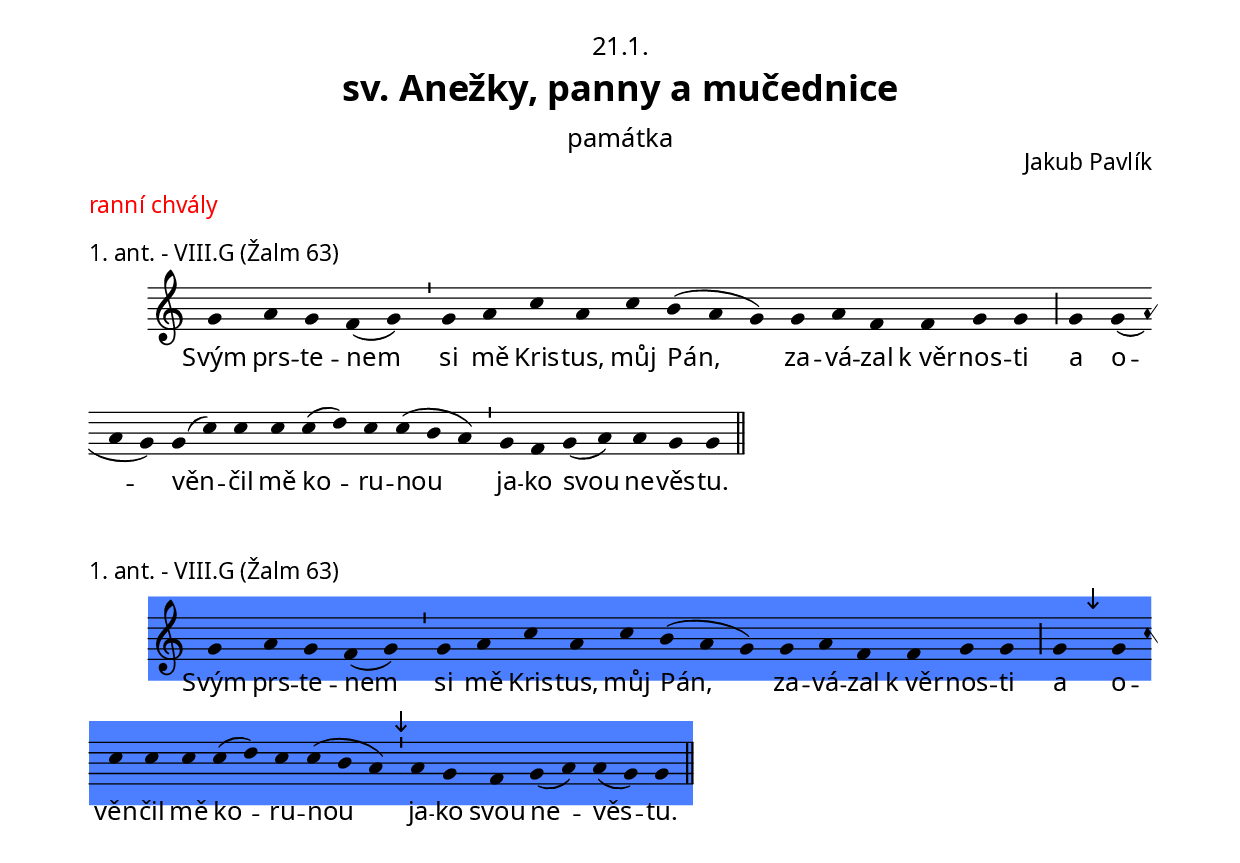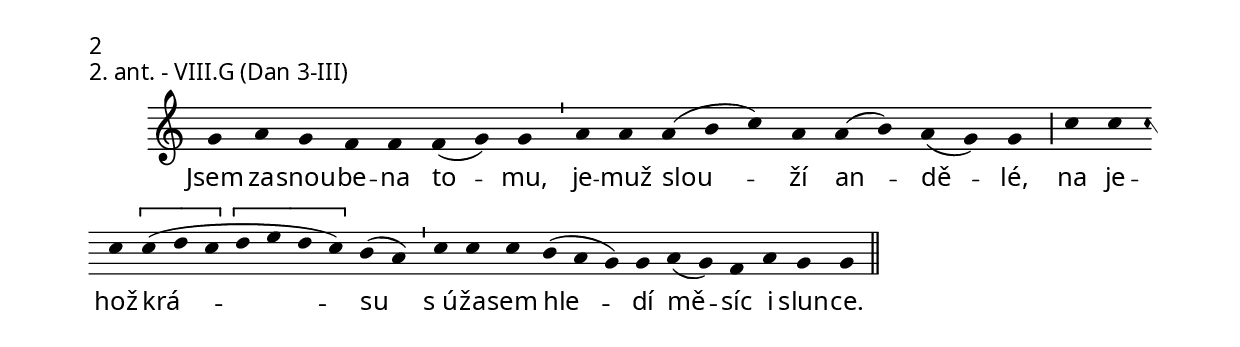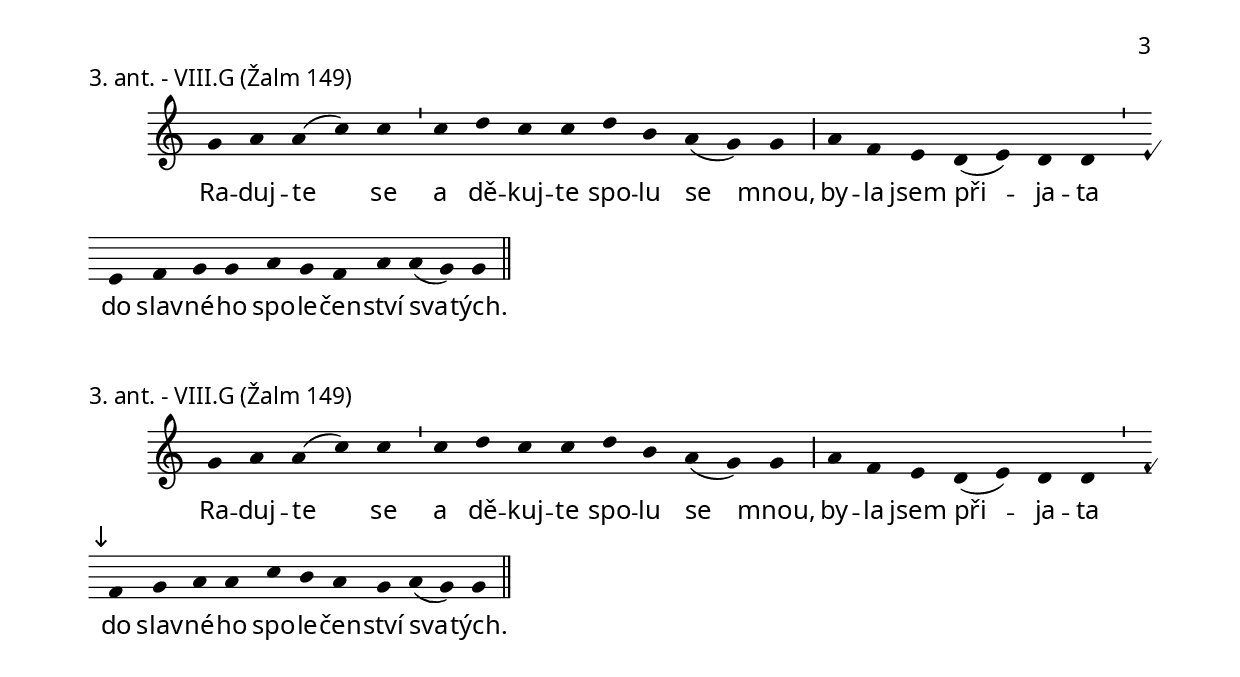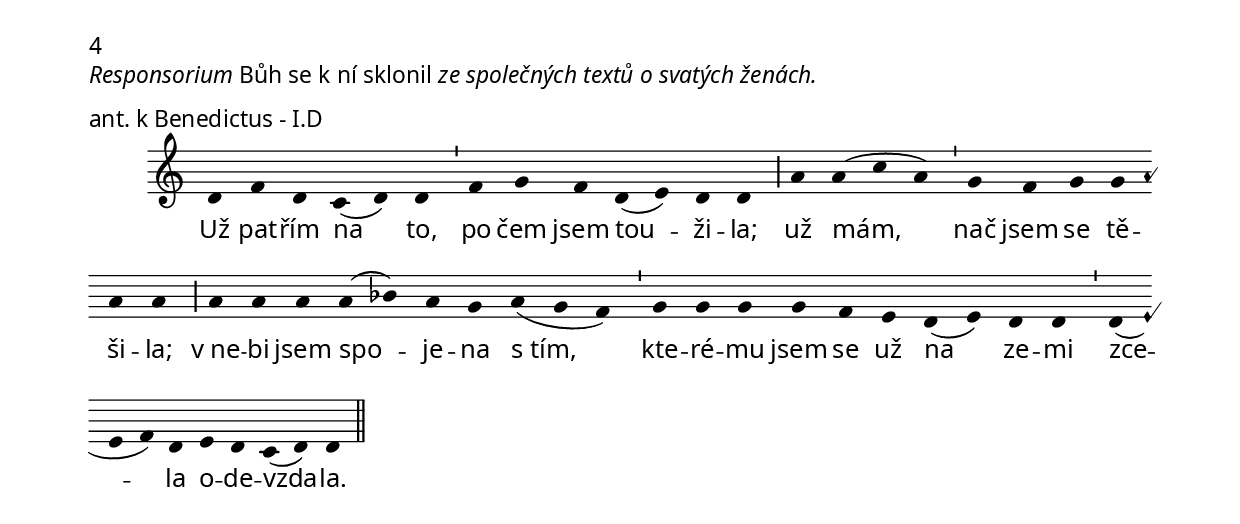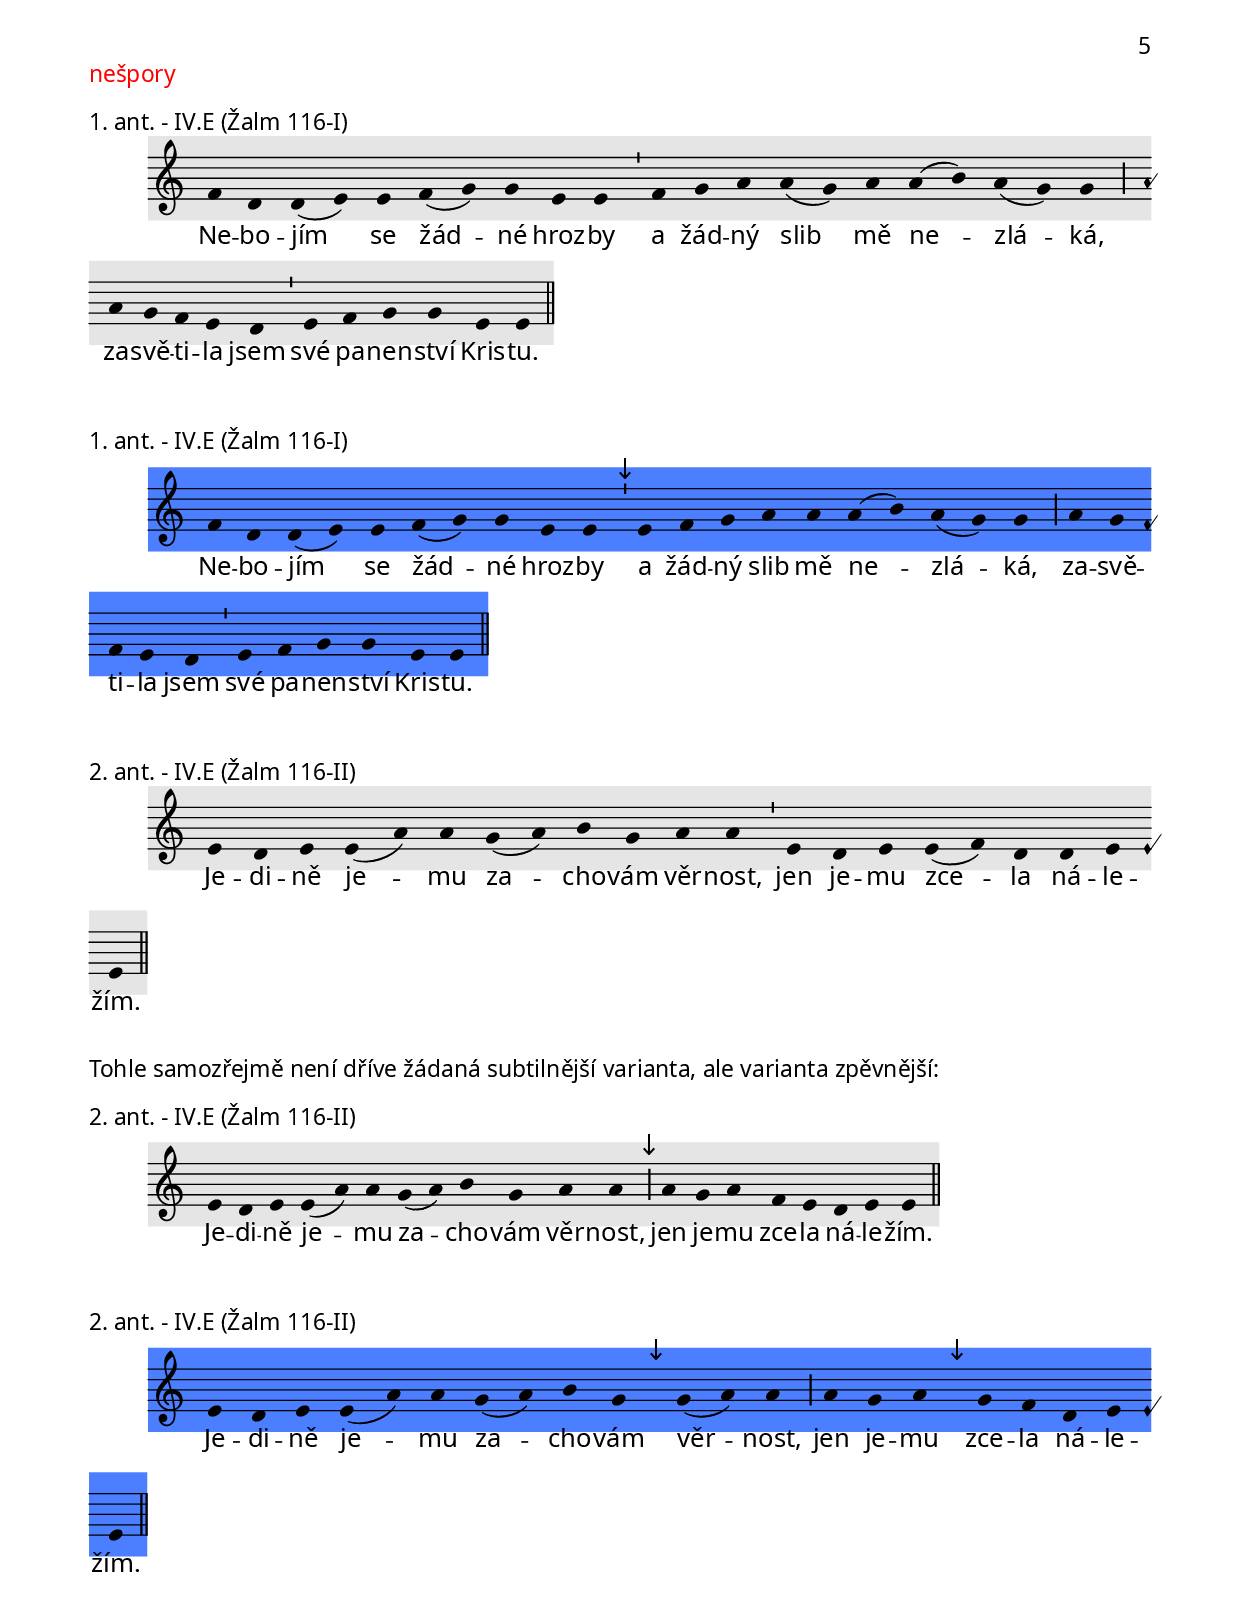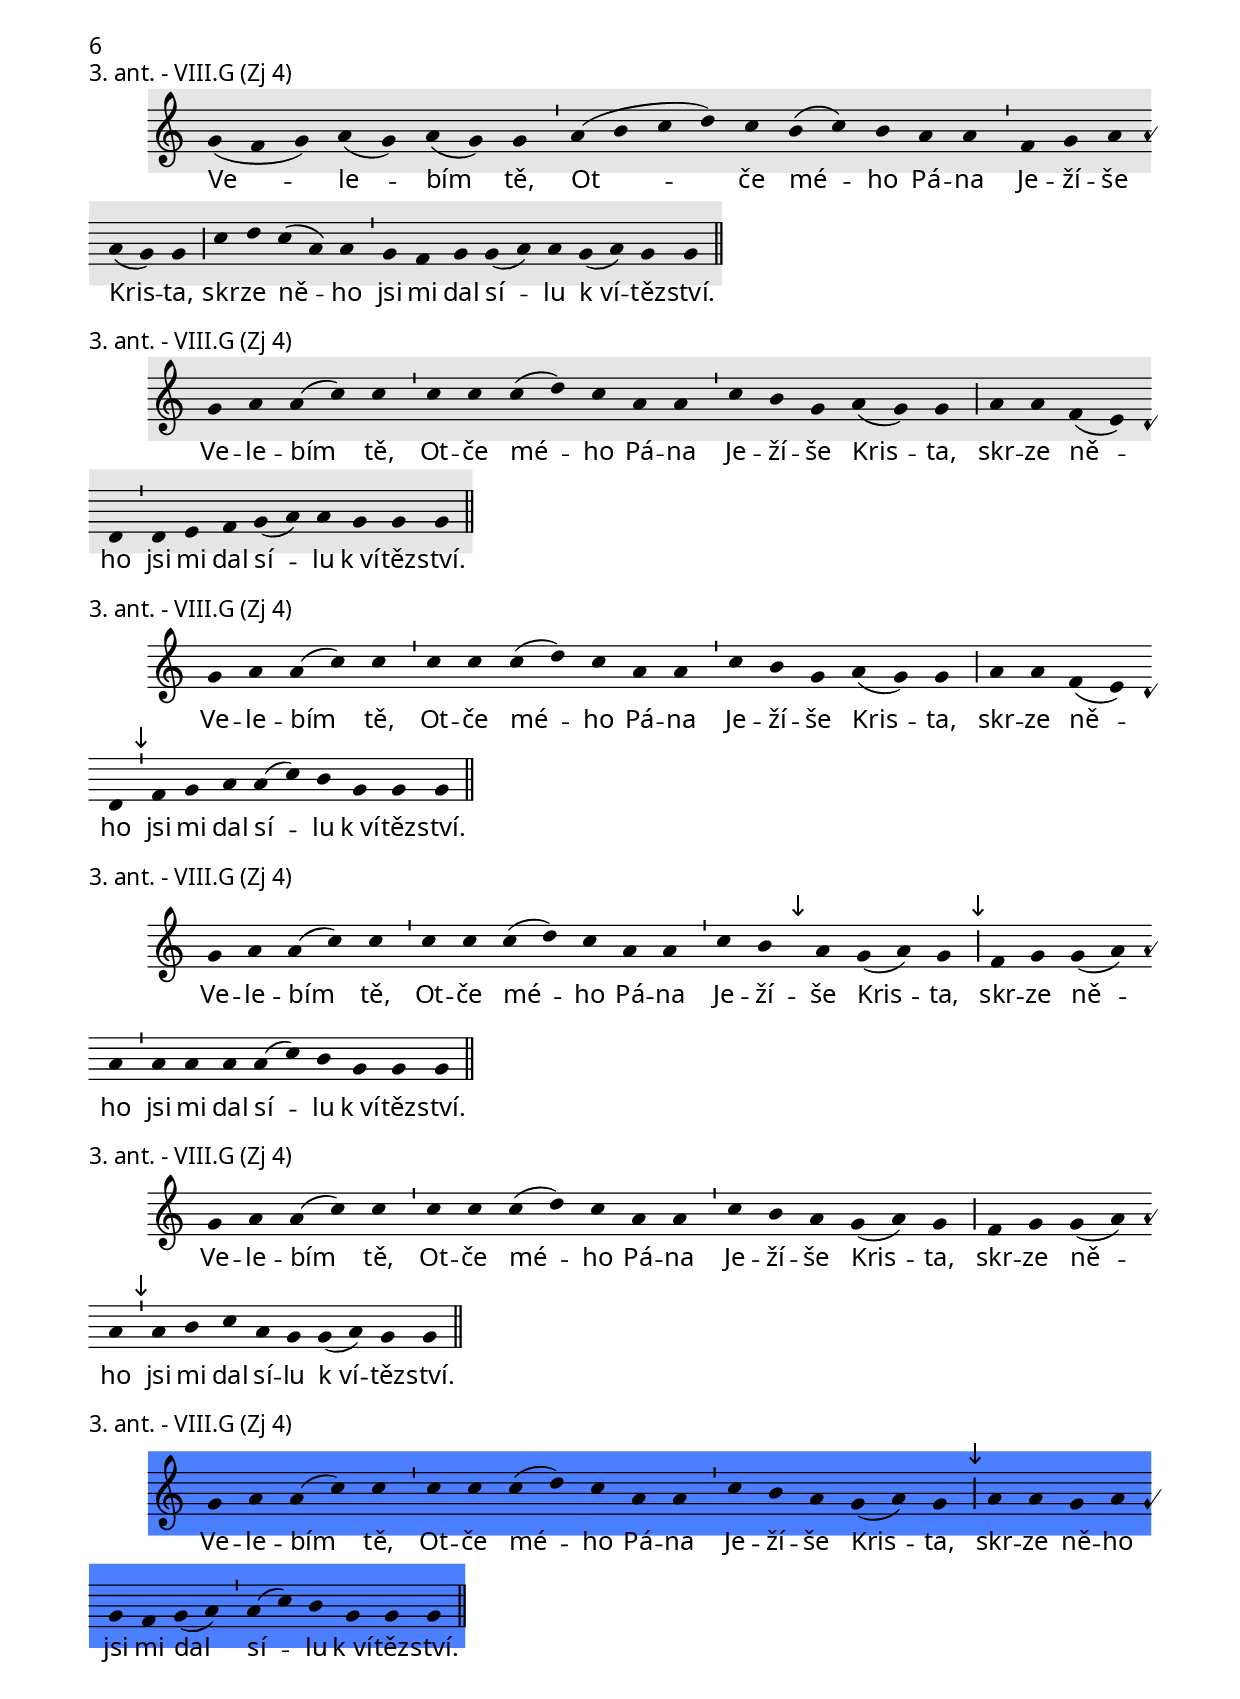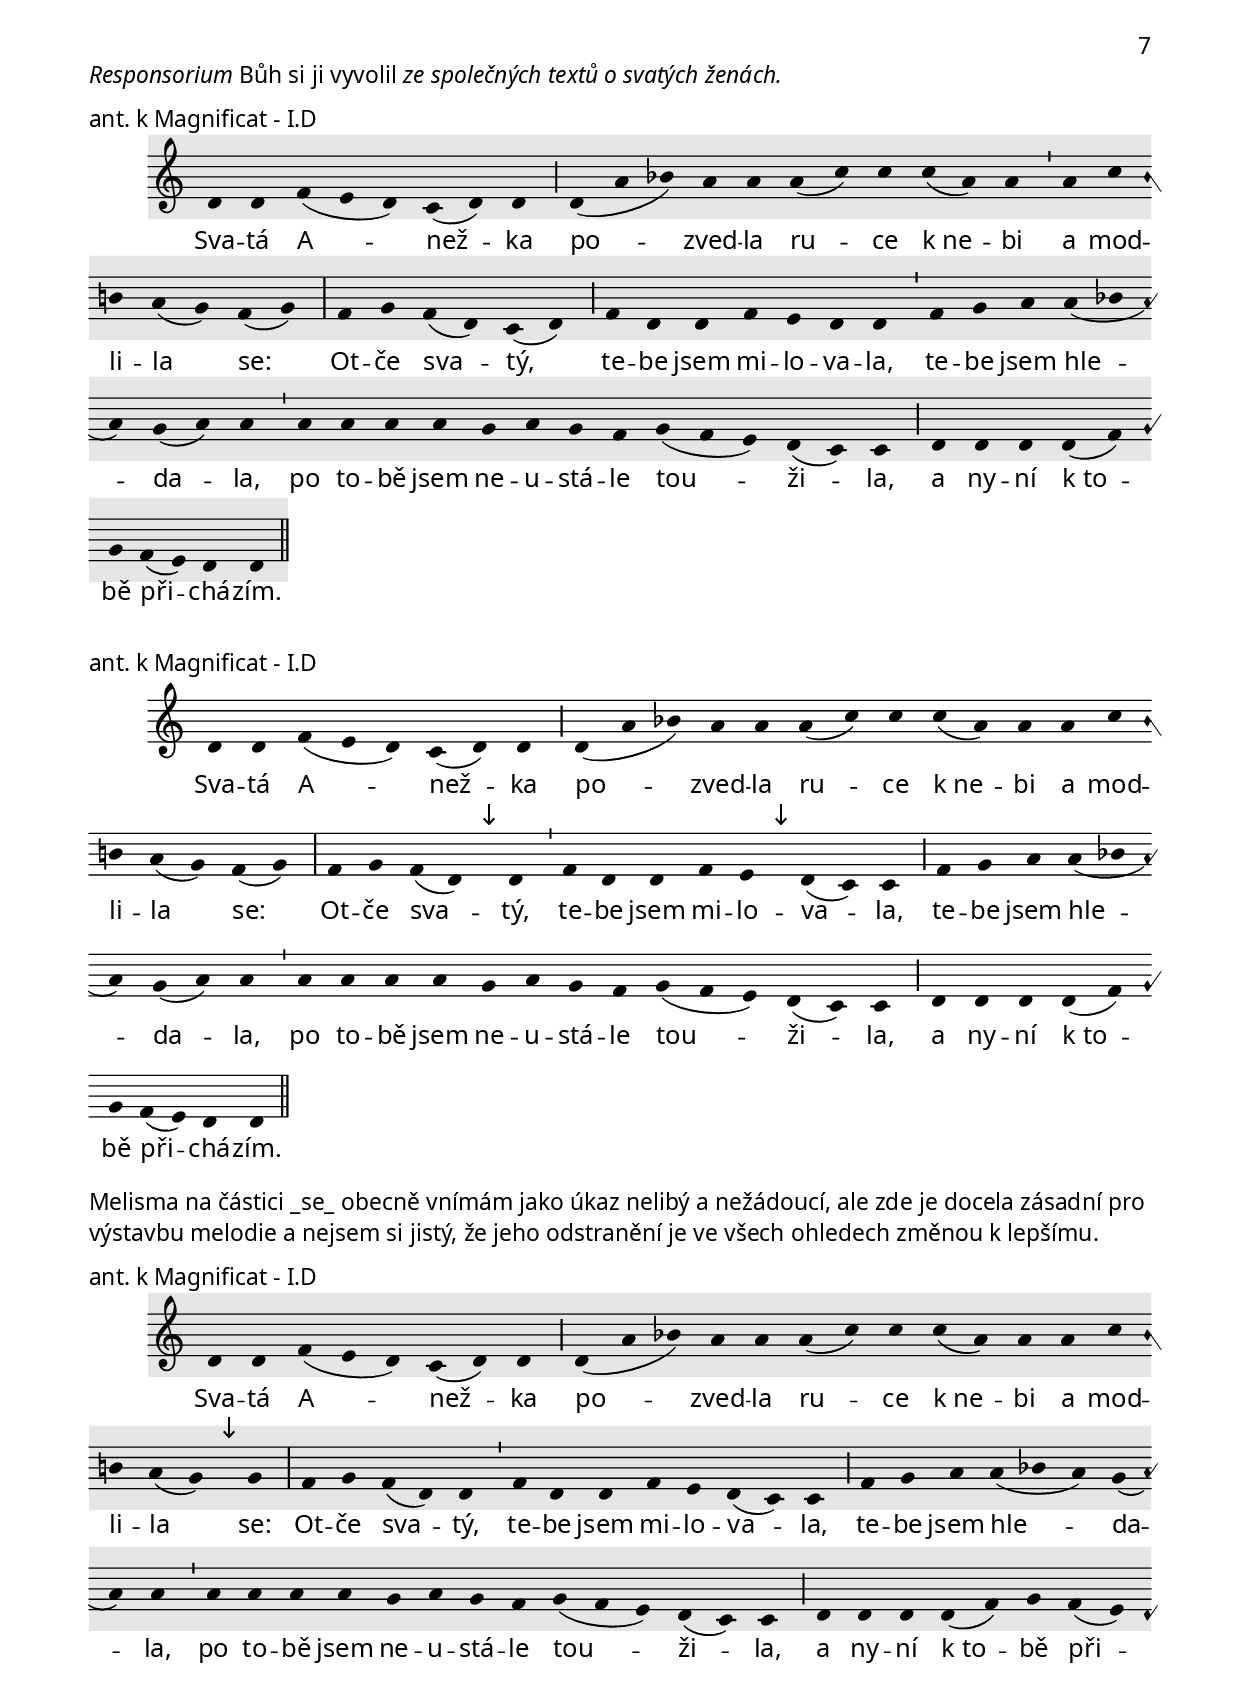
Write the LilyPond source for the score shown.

\version "2.15.40"

\include "../spolecne.ly"
\include "../dilyresponsorii.ly"

\header {
  title = \markup\titleSvatek
            "sv. Anežky, panny a mučednice"
            památka
            21.1.
  composer = "Jakub Pavlík"
}

\markup {\nadpisHodinka {"ranní chvály"}}

\score {
  \relative c'' {
    \choralniRezim
    g4 a g f( g) \barMin
    g a c a c b( a g) g a f f g g \barMaior
    g g( a g) g( c) c c c( d) c c( b a) \barMin
    g f g( a) a g g \barFinalis
  }
  \addlyrics {
    Svým prs -- te -- nem
    si mě Kris -- tus, můj Pán, za -- vá -- zal k_věr -- nos -- ti
    a o -- věn -- čil mě ko -- ru -- nou
    ja -- ko svou ne -- věs -- tu.
  }
  \header {
    quid = "1. ant."
    modus = "VIII"
    differentia = "G"
    psalmus = "Žalm 63"
    id = "rch-a1"
    piece = \markup {\sestavTitulek}
  }
}

\score {
  \relative c'' {
    \zvyraznovacModry
    \choralniRezim
    g4 a g f( g) \barMin
    g a c a c b( a g) g a f f g g \barMaior
    g \mark\sipka g c c c c( d) c c( b a) \barMin
    \mark\sipka a g f g( a) a( g) g \barFinalis
  }
  \addlyrics {
    Svým prs -- te -- nem
    si mě Kris -- tus, můj Pán, za -- vá -- zal k_věr -- nos -- ti
    a o -- věn -- čil mě ko -- ru -- nou
    ja -- ko svou ne -- věs -- tu.
  }
  \header {
    quid = "1. ant."
    modus = "VIII"
    differentia = "G"
    psalmus = "Žalm 63"
    id = "rch-a1"
    piece = \markup {\sestavTitulek}
  }
}

\pageBreak

\score {
  \relative c'' {
    \choralniRezim
    g4 a g f f f( g) g \barMin
    a a a( b c) a a( b) a( g) g \barMaior
    c c c \[ c( d c \] \[ d e d c) \] b( a) \barMin
    c c c b( a g) g a( g) f a g g \barFinalis
  }
  \addlyrics {
    Jsem za -- snou -- be -- na to -- mu,
    je -- muž slou -- ží an -- dě -- lé,
    na je -- hož krá -- su
    s_ú -- ža -- sem hle -- dí
    mě -- síc i slun -- ce.
  }
  \header {
    quid = "2. ant."
    modus = "VIII"
    differentia = "G"
    psalmus = "Dan 3-III"
    id = "rch-a2"
    piece = \markup {\sestavTitulek}
  }
}

\pageBreak

\score {
  \relative c'' {
    \choralniRezim
    g4 a a( c) c \barMin
    c d c c d b a( g) g \barMaior
    a f e d( e) d d \barMin
    e f g g a g f a a( g) g \barFinalis
  }
  \addlyrics {
    Ra -- duj -- te se
    a dě -- kuj -- te spo -- lu se mnou,
    by -- la jsem při -- ja -- ta
    do slav -- né -- ho spo -- le -- čen -- ství sva -- tých.
  }
  \header {
    quid = "3. ant."
    modus = "VIII"
    differentia = "G"
    psalmus = "Žalm 149"
    id = "rch-a3"
    piece = \markup {\sestavTitulek}
  }
}

\score {
  \relative c'' {
    \choralniRezim
    g4 a a( c) c \barMin
    c d c c d b a( g) g \barMaior
    a f e d( e) d d \barMin
    \mark\sipka f g a a c b a g a( g) g \barFinalis
  }
  \addlyrics {
    Ra -- duj -- te se
    a dě -- kuj -- te spo -- lu se mnou,
    by -- la jsem při -- ja -- ta
    do slav -- né -- ho spo -- le -- čen -- ství sva -- tých.
  }
  \header {
    quid = "3. ant."
    modus = "VIII"
    differentia = "G"
    psalmus = "Žalm 149"
    id = "rch-a3"
    piece = \markup {\sestavTitulek}
  }
}

\pageBreak

\markup\italic{
  Responsorium \upright{Bůh se k ní sklonil}
  ze společných textů o svatých ženách.
}

\score {
  \relative c' {
    \choralniRezim
    d4 f d c( d) d \barMin f g f d( e) d d \barMaior
    a' a( c a) \barMin g f g g a a \barMaior
    a a a a( bes) a g a( g f) \barMin
    g g g g f e d( e) d d \barMin
    d( e f) d e d c( d) d \barFinalis
  }
  \addlyrics {
    Už pat -- řím na to, po čem jsem tou -- ži -- la;
    už mám, nač jsem se tě -- ši -- la;
    v_ne -- bi jsem spo -- je -- na s_tím,
    kte -- ré -- mu jsem se už na ze -- mi zce -- la o -- de -- vzda -- la.
  }
  \header {
    quid = "ant. k Benedictus"
    modus = "I"
    differentia = "D"
    psalmus = ""
    id = "rch-aben"
    piece = \markup {\sestavTitulekBezZalmu}
  }
}

\pageBreak

\markup {\nadpisHodinka {"nešpory"}}

\score {
  \relative c' {
    \zvyraznovacSedy
    \choralniRezim
    f4 d d( e) e f( g) g e e \barMin
    f g a a( g) a a( b) a( g) g \barMaior
    a g f e d \barMin e f g g e e \barFinalis
  }
  \addlyrics {
    Ne -- bo -- jím se žád -- né hroz -- by
    a žád -- ný slib mě ne -- zlá -- ká,
    za -- svě -- ti -- la jsem své pa -- nen -- ství Kris -- tu.
  }
  \header {
    quid = "1. ant."
    modus = "IV"
    differentia = "E"
    psalmus = "Žalm 116-I"
    id = "ne-a1"
    piece = \markup {\sestavTitulek}
  }
}

\score {
  \relative c' {
    \zvyraznovacModry
    \choralniRezim
    f4 d d( e) e f( g) g e e \barMin
    \mark\sipka e f g a a a( b) a( g) g \barMaior
    a g f e d \barMin e f g g e e \barFinalis
  }
  \addlyrics {
    Ne -- bo -- jím se žád -- né hroz -- by
    a žád -- ný slib mě ne -- zlá -- ká,
    za -- svě -- ti -- la jsem své pa -- nen -- ství Kris -- tu.
  }
  \header {
    quid = "1. ant."
    modus = "IV"
    differentia = "E"
    psalmus = "Žalm 116-I"
    id = "ne-a1"
    piece = \markup {\sestavTitulek}
  }
}

\score {
  \relative c' {
    \zvyraznovacSedy
    \choralniRezim
    e4 d e e( a) a g( a) b g a a \barMin
    e d e e( f) d d e e \barFinalis
  }
  \addlyrics {
    Je -- di -- ně je -- mu za -- cho -- vám věr -- nost,
    jen je -- mu zce -- la ná -- le -- žím.
  }
  \header {
    quid = "2. ant."
    modus = "IV"
    differentia = "E"
    psalmus = "Žalm 116-II"
    placet = "zkusit nějakou subtilnější variantu"
    id = "ne-a2"
    piece = \markup {\sestavTitulek}
  }
}

\markup{
  Tohle samozřejmě není dříve žádaná subtilnější varianta, ale varianta zpěvnější:
}

\score {
  \relative c' {
    \zvyraznovacSedy
    \choralniRezim
    e4 d e e( a) a g( a) b g a a \barMaior
    \mark\sipka a g a f e d e e \barFinalis
  }
  \addlyrics {
    Je -- di -- ně je -- mu za -- cho -- vám věr -- nost,
    jen je -- mu zce -- la ná -- le -- žím.
  }
  \header {
    quid = "2. ant."
    modus = "IV"
    differentia = "E"
    psalmus = "Žalm 116-II"
    id = "ne-a2"
    piece = \markup {\sestavTitulek}
  }
}

\score {
  \relative c' {
    \zvyraznovacModry
    \choralniRezim
    e4 d e e( a) a g( a) b g \mark\sipka g( a) a \barMaior
    a g a \mark\sipka g f d e e \barFinalis
  }
  \addlyrics {
    Je -- di -- ně je -- mu za -- cho -- vám věr -- nost,
    jen je -- mu zce -- la ná -- le -- žím.
  }
  \header {
    quid = "2. ant."
    modus = "IV"
    differentia = "E"
    psalmus = "Žalm 116-II"
    id = "ne-a2"
    piece = \markup {\sestavTitulek}
  }
}

\pageBreak

\score {
  \relative c'' {
    \zvyraznovacSedy
    \choralniRezim
    g4( f g) a( g) a( g) g \barMin
    a( b c d) c b( c) b a a \barMin f g a a( g) g \barMaior
    c d c( a) a \barMin g f g g( a) a g( a) g g \barFinalis
  }
  \addlyrics {
    Ve -- le -- bím tě,
    Ot -- če mé -- ho Pá -- na Je -- ží -- še Kris -- ta,
    skr -- ze ně -- ho jsi mi dal sí -- lu k_ví -- těz -- ství.
  }
  \header {
    quid = "3. ant."
    modus = "VIII"
    differentia = "G"
    psalmus = "Zj 4"
    placet = "z celého formuláře daleko nejméně povedená"
    id = "ne-a3"
    piece = \markup {\sestavTitulek}
  }
}

\score {
  \relative c'' {
    \zvyraznovacSedy
    \choralniRezim
    g4 a a( c) c \barMin
    c c c( d) c a a \barMin
    c b g a( g) g \barMaior
    a a f( e) d \barMin
    d e f g( a) a g g g \barFinalis
  }
  \addlyrics {
    Ve -- le -- bím tě,
    Ot -- če mé -- ho Pá -- na
    Je -- ží -- še Kris -- ta,
    skr -- ze ně -- ho
    jsi mi dal sí -- lu k_ví -- těz -- ství.
  }
  \header {
    quid = "3. ant."
    modus = "VIII"
    differentia = "G"
    psalmus = "Zj 4"
    id = "ne-a3"
    piece = \markup {\sestavTitulek}
  }
}

\score {
  \relative c'' {
    \choralniRezim
    g4 a a( c) c \barMin
    c c c( d) c a a \barMin
    c b g a( g) g \barMaior
    a a f( e) d \barMin
    \mark\sipka f g a a( c) b g g g \barFinalis
  }
  \addlyrics {
    Ve -- le -- bím tě,
    Ot -- če mé -- ho Pá -- na
    Je -- ží -- še Kris -- ta,
    skr -- ze ně -- ho
    jsi mi dal sí -- lu k_ví -- těz -- ství.
  }
  \header {
    quid = "3. ant."
    modus = "VIII"
    differentia = "G"
    psalmus = "Zj 4"
    id = "ne-a3"
    piece = \markup {\sestavTitulek}
  }
}

\score {
  \relative c'' {
    \choralniRezim
    g4 a a( c) c \barMin
    c c c( d) c a a \barMin
    c b \mark\sipka a g( a) g \barMaior
    \mark\sipka f g g( a) a \barMin
    a a a a( c) b g g g \barFinalis
  }
  \addlyrics {
    Ve -- le -- bím tě,
    Ot -- če mé -- ho Pá -- na
    Je -- ží -- še Kris -- ta,
    skr -- ze ně -- ho
    jsi mi dal sí -- lu k_ví -- těz -- ství.
  }
  \header {
    quid = "3. ant."
    modus = "VIII"
    differentia = "G"
    psalmus = "Zj 4"
    id = "ne-a3"
    piece = \markup {\sestavTitulek}
  }
}

\score {
  \relative c'' {
    \choralniRezim
    g4 a a( c) c \barMin
    c c c( d) c a a \barMin
    c b a g( a) g \barMaior
    f g g( a) a \barMin
    \mark\sipka a b c a g g( a) g g \barFinalis
  }
  \addlyrics {
    Ve -- le -- bím tě,
    Ot -- če mé -- ho Pá -- na
    Je -- ží -- še Kris -- ta,
    skr -- ze ně -- ho
    jsi mi dal sí -- lu k_ví -- těz -- ství.
  }
  \header {
    quid = "3. ant."
    modus = "VIII"
    differentia = "G"
    psalmus = "Zj 4"
    id = "ne-a3"
    piece = \markup {\sestavTitulek}
  }
}

\score {
  \relative c'' {
    \zvyraznovacModry
    \choralniRezim
    g4 a a( c) c \barMin
    c c c( d) c a a \barMin
    c b a g( a) g \barMaior
    \mark\sipka a a g a g f g( a) \barMin
    a( c) b g g g \barFinalis
  }
  \addlyrics {
    Ve -- le -- bím tě,
    Ot -- če mé -- ho Pá -- na
    Je -- ží -- še Kris -- ta,
    skr -- ze ně -- ho jsi mi dal
    sí -- lu k_ví -- těz -- ství.
  }
  \header {
    quid = "3. ant."
    modus = "VIII"
    differentia = "G"
    psalmus = "Zj 4"
    id = "ne-a3"
    piece = \markup {\sestavTitulek}
  }
}

\pageBreak

\markup\italic{
  Responsorium \upright{Bůh si ji vyvolil}
  ze společných textů o svatých ženách.
}

\score {
  \relative c' {
    \zvyraznovacSedy
    \choralniRezim
    d4 d f( e d) c( d) d \barMaior
    \stemUp d( a' bes) a a a( c) c c( a) a \barMin
    a c b! a( g) f( g) \barMax

    f4 g f( d) c( d) \barMaior
    f d d f e d d \barMin
    f g a a( bes a) g( a) a \barMin
    a a a a g a g f g( f e) d( c) c \barMaior
    d d d d( f) g f( e) d d \barFinalis
  }
  \addlyrics {
    Sva -- tá A -- než -- ka
    po -- zved -- la ru -- ce k_ne -- bi
    a mod -- li -- la se:
    Ot -- če sva -- tý, te -- be jsem mi -- lo -- va -- la,
    te -- be jsem hle -- da -- la,
    po to -- bě jsem ne -- u -- stá -- le tou -- ži -- la,
    a ny -- ní k_to -- bě při -- chá -- zím.
  }
  \header {
    quid = "ant. k Magnificat"
    modus = "I"
    differentia = "D"
    psalmus = ""
    id = "ne-amag"
    piece = \markup {\sestavTitulekBezZalmu}
  }
}

\score {
  \relative c' {
    \choralniRezim
    d4 d f( e d) c( d) d \barMaior
    \stemUp d( a' bes) a a a( c) c c( a) a
    a c b! a( g) f( g) \barMax

    f4 g f( d) \mark\sipka d \barMin
    f d d f e \mark\sipka d( c) c \barMaior
    f g a a( bes a) g( a) a \barMin
    a a a a g a g f g( f e) d( c) c \barMaior
    d d d d( f) g f( e) d d \barFinalis
  }
  \addlyrics {
    Sva -- tá A -- než -- ka
    po -- zved -- la ru -- ce k_ne -- bi
    a mod -- li -- la se:
    Ot -- če sva -- tý, te -- be jsem mi -- lo -- va -- la,
    te -- be jsem hle -- da -- la,
    po to -- bě jsem ne -- u -- stá -- le tou -- ži -- la,
    a ny -- ní k_to -- bě při -- chá -- zím.
  }
  \header {
    quid = "ant. k Magnificat"
    modus = "I"
    differentia = "D"
    psalmus = ""
    id = "ne-amag"
    piece = \markup {\sestavTitulekBezZalmu}
  }
}

\markup\wordwrap{
  Melisma na částici _se_ obecně vnímám jako úkaz nelibý a nežádoucí,
  ale zde je docela zásadní pro výstavbu melodie a nejsem si jistý,
  že jeho odstranění je ve všech ohledech změnou k lepšímu.
}

\score {
  \relative c' {
    \zvyraznovacSedy
    \choralniRezim
    d4 d f( e d) c( d) d \barMaior
    \stemUp d( a' bes) a a a( c) c c( a) a
    a c b! a( g) \mark\sipka g \barMax

    f4 g f( d) d \barMin
    f d d f e d( c) c \barMaior
    f g a a( bes a) g( a) a \barMin
    a a a a g a g f g( f e) d( c) c \barMaior
    d d d d( f) g f( e) d d \barFinalis
  }
  \addlyrics {
    Sva -- tá A -- než -- ka
    po -- zved -- la ru -- ce k_ne -- bi
    a mod -- li -- la se:
    Ot -- če sva -- tý, te -- be jsem mi -- lo -- va -- la,
    te -- be jsem hle -- da -- la,
    po to -- bě jsem ne -- u -- stá -- le tou -- ži -- la,
    a ny -- ní k_to -- bě při -- chá -- zím.
  }
  \header {
    quid = "ant. k Magnificat"
    modus = "I"
    differentia = "D"
    psalmus = ""
    id = "ne-amag"
    piece = \markup {\sestavTitulekBezZalmu}
  }
}

\score {
  \relative c' {
    \zvyraznovacModry
    \choralniRezim
    \mark\sipka c4 d e( f d) c( d) d \barMaior
    \stemUp d( a' bes) a a a( c) \mark\sipka a g( a) a \barMin
    f g f d d \barMax

    f4 g f( d) d \barMin
    f d d f e d( c) c \barMaior
    f g a a( bes a) g( a) a \barMin
    a a a a g a g f g( f e) d( c) c \barMaior
    d d d d( f) g f( e) d d \barFinalis
  }
  \addlyrics {
    Sva -- tá A -- než -- ka
    po -- zved -- la ru -- ce k_ne -- bi
    a mod -- li -- la se:
    Ot -- če sva -- tý, te -- be jsem mi -- lo -- va -- la,
    te -- be jsem hle -- da -- la,
    po to -- bě jsem ne -- u -- stá -- le tou -- ži -- la,
    a ny -- ní k_to -- bě při -- chá -- zím.
  }
  \header {
    quid = "ant. k Magnificat"
    modus = "I"
    differentia = "D"
    psalmus = ""
    id = "ne-amag"
    piece = \markup {\sestavTitulekBezZalmu}
  }
}